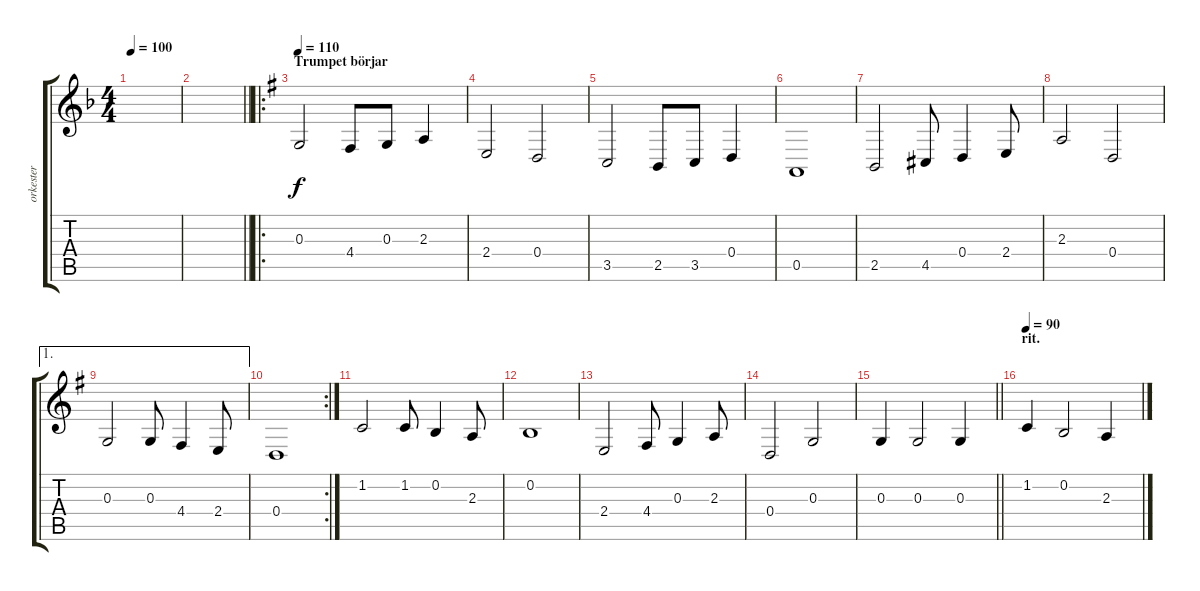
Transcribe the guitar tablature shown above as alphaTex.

\track ("orkester" "orkester") {instrument brasssection}
\staff {score tabs}
\tuning (E4 B3 G3 D3 A2 E2) {hide}
\ts (4 4)
\tempo 100
\clef g2
\ks f
|
\barLineRight lightlight
|
\ro
\section ("" "Trumpet börjar")
\tempo 110
\ks g
0.3.2 4.4.8 0.3.8 2.3.4 |
2.4.2 0.4.2 |
3.5.2 2.5.8 3.5.8 0.4.4 |
0.5.1 |
2.5.2 4.5.8 0.4.4 2.4.8 |
2.3.2 0.4.2 |
\ae 1
0.3.2 0.3.8 4.4.4 2.4.8 |
\rc 2
0.4.1 |
1.2.2 1.2.8 0.2.4 2.3.8 |
0.2.1 |
2.4.2 4.4.8 0.3.4 2.3.8 |
0.4.2 0.3.2 |
\barLineRight lightlight
0.3.4 0.3.2 0.3.4 |
\section ("" "rit.")
\tempo 90
1.2.4 0.2.2 2.3.4
